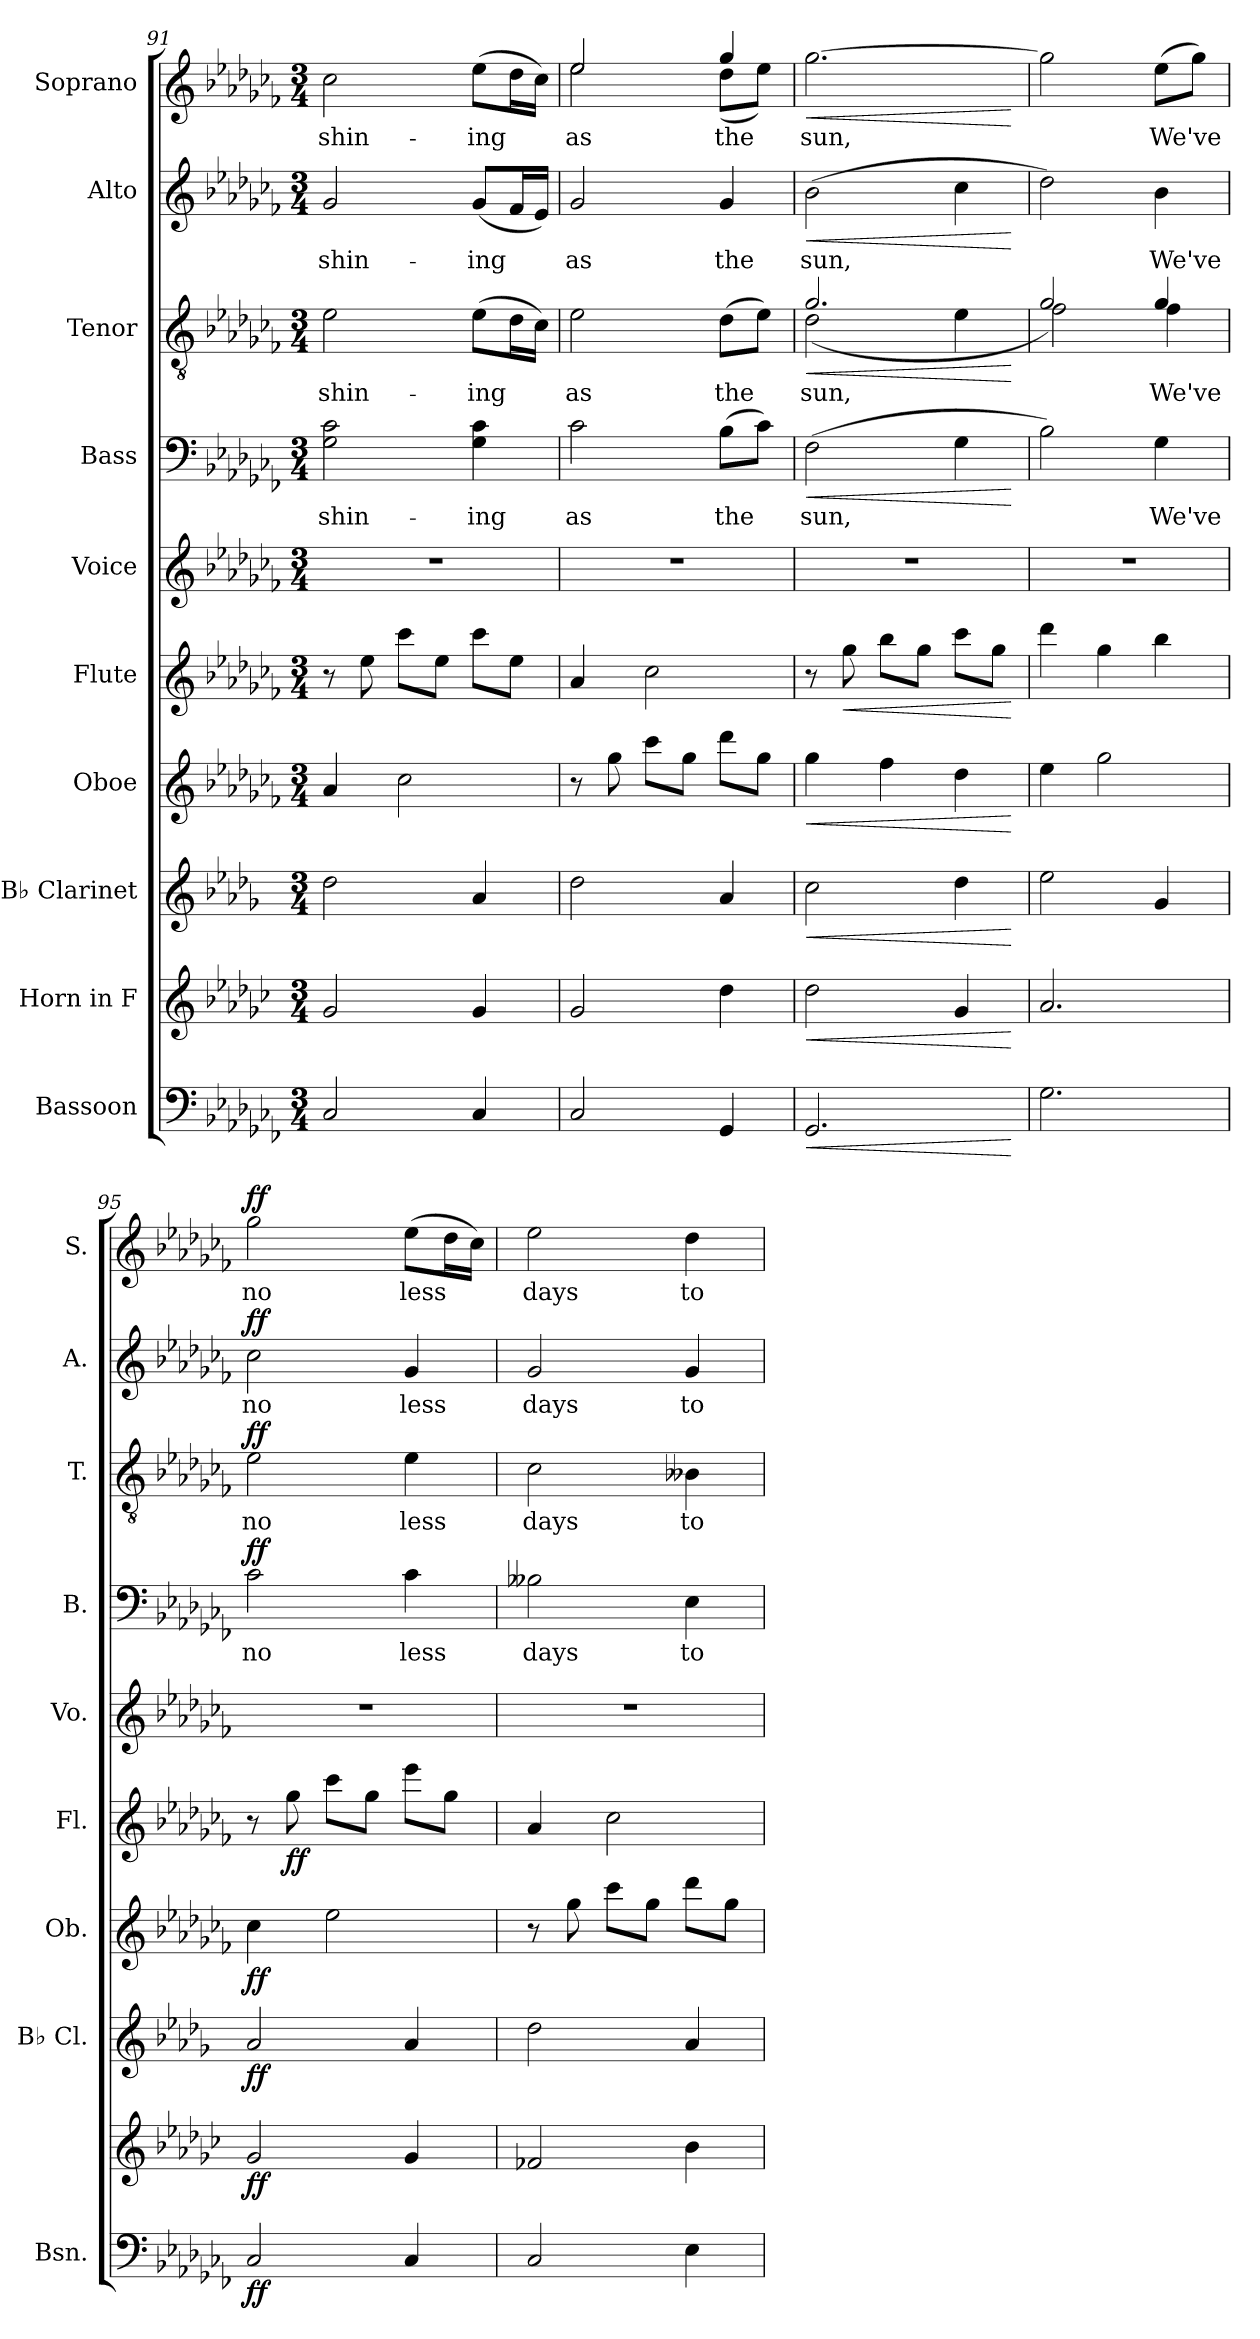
**kern	**dynam	**kern	**dynam	**kern	**dynam	**kern	**dynam	**kern	**dynam	**kern	**kern	**text	**dynam	**kern	**text	**dynam	**kern	**text	**dynam	**kern	**text	**dynam
*part10	*part10	*part9	*part9	*part8	*part8	*part7	*part7	*part6	*part6	*part5	*part4	*part4	*part4	*part3	*part3	*part3	*part2	*part2	*part2	*part1	*part1	*part1
*staff10	*staff10	*staff9	*staff9	*staff8	*staff8	*staff7	*staff7	*staff6	*staff6	*staff5	*staff4	*staff4	*staff4	*staff3	*staff3	*staff3	*staff2	*staff2	*staff2	*staff1	*staff1	*staff1
*I"Bassoon	*	*I"Horn in F	*	*I"B♭ Clarinet	*	*I"Oboe	*	*I"Flute	*	*I"Voice	*I"Bass	*	*	*I"Tenor	*	*	*I"Alto	*	*	*I"Soprano	*	*
*I'Bsn.	*	*	*	*I'B♭ Cl.	*	*I'Ob.	*	*I'Fl.	*	*I'Vo.	*I'B.	*	*	*I'T.	*	*	*I'A.	*	*	*I'S.	*	*
*clefF4	*	*clefG2	*	*clefG2	*	*clefG2	*	*clefG2	*	*clefG2	*clefF4	*	*	*clefGv2	*	*	*clefG2	*	*	*clefG2	*	*
*	*	*ITrd4c7	*	*ITrd1c2	*	*	*	*	*	*	*	*	*	*	*	*	*	*	*	*	*	*
*k[b-e-a-d-g-c-f-]	*	*k[b-e-a-d-g-c-f-]	*	*k[b-e-a-d-g-c-f-]	*	*k[b-e-a-d-g-c-f-]	*	*k[b-e-a-d-g-c-f-]	*	*k[b-e-a-d-g-c-f-]	*k[b-e-a-d-g-c-f-]	*	*	*k[b-e-a-d-g-c-f-]	*	*	*k[b-e-a-d-g-c-f-]	*	*	*k[b-e-a-d-g-c-f-]	*	*
*M3/4	*	*M3/4	*	*M3/4	*	*M3/4	*	*M3/4	*	*M3/4	*M3/4	*	*	*M3/4	*	*	*M3/4	*	*	*M3/4	*	*
=91	=91	=91	=91	=91	=91	=91	=91	=91	=91	=91	=91	=91	=91	=91	=91	=91	=91	=91	=91	=91	=91	=91
2C-/	.	2c-/	.	2cc-\	.	4a-/	.	8r	.	2.r	2G-\ 2c-\	shin-	.	2e-\	shin-	.	2g-/	shin-	.	2cc-\	shin-	.
.	.	.	.	.	.	.	.	8ee-\	.	.	.	.	.	.	.	.	.	.	.	.	.	.
.	.	.	.	.	.	2cc-\	.	8ccc-\L	.	.	.	.	.	.	.	.	.	.	.	.	.	.
.	.	.	.	.	.	.	.	8ee-\J	.	.	.	.	.	.	.	.	.	.	.	.	.	.
4C-/	.	4c-/	.	4g-/	.	.	.	8ccc-\L	.	.	4G-\ 4c-\	-ing	.	(8e-\L	-ing	.	(8g-/L	-ing	.	(8ee-\L	-ing	.
.	.	.	.	.	.	.	.	8ee-\J	.	.	.	.	.	16d-\L	.	.	16f-/L	.	.	16dd-\L	.	.
.	.	.	.	.	.	.	.	.	.	.	.	.	.	16c-\JJ)	.	.	16e-/JJ)	.	.	16cc-\JJ)	.	.
!!LO:PB:g=z
=92	=92	=92	=92	=92	=92	=92	=92	=92	=92	=92	=92	=92	=92	=92	=92	=92	=92	=92	=92	=92	=92	=92
*	*	*	*	*	*	*	*	*	*	*	*	*	*	*	*	*	*	*	*	*^	*	*
2C-/	.	2c-/	.	2cc-\	.	8r	.	4a-/	.	2.r	2c-\	as	.	2e-\	as	.	2g-/	as	.	2ee-/	2ee-\	as	.
.	.	.	.	.	.	8gg-\	.	.	.	.	.	.	.	.	.	.	.	.	.	.	.	.	.
.	.	.	.	.	.	8ccc-\L	.	2cc-\	.	.	.	.	.	.	.	.	.	.	.	.	.	.	.
.	.	.	.	.	.	8gg-\J	.	.	.	.	.	.	.	.	.	.	.	.	.	.	.	.	.
4GG-/	.	4g-\	.	4g-/	.	8ddd-\L	.	.	.	.	(8B-\L	the	.	(8d-\L	the	.	4g-/	the	.	4gg-/	(8dd-\L	the	.
.	.	.	.	.	.	8gg-\J	.	.	.	.	8c-\J)	.	.	8e-\J)	.	.	.	.	.	.	8ee-\J)	.	.
=93	=93	=93	=93	=93	=93	=93	=93	=93	=93	=93	=93	=93	=93	=93	=93	=93	=93	=93	=93	=93	=93	=93	=93
!	!LO:HP:b	!	!LO:HP:b	!	!LO:HP:b	!	!LO:HP:b	!	!	!	!	!	!LO:HP:b	!	!	!LO:HP:b	!	!	!LO:HP:b	!	!	!	!LO:HP:b
*	*	*	*	*	*	*	*	*	*	*	*	*	*	*^	*	*	*	*	*	*v	*v	*	*
2.GG-/	<	2g-\	<	2b-\	<	4gg-\	<	8r	.	2.r	(2F-\	sun,	<	2.g-/	(2d-\	sun,	<	(2b-\	sun,	<	[2.gg-\	sun,	<
!	!	!	!	!	!	!	!	!	!LO:HP:b	!	!	!	!	!	!	!	!	!	!	!	!	!	!
.	.	.	.	.	.	.	.	8gg-\	<	.	.	.	.	.	.	.	.	.	.	.	.	.	.
.	.	.	.	.	.	4ff-\	.	8bb-\L	.	.	.	.	.	.	.	.	.	.	.	.	.	.	.
.	.	.	.	.	.	.	.	8gg-\J	.	.	.	.	.	.	.	.	.	.	.	.	.	.	.
.	.	4c-/	.	4cc-\	.	4dd-\	.	8ccc-\L	.	.	4G-\	.	.	.	4e-\	.	.	4cc-\	.	.	.	.	.
.	.	.	.	.	.	.	.	8gg-\J	.	.	.	.	.	.	.	.	.	.	.	.	.	.	.
*	*	*	*	*	*	*	*	*	*	*	*	*	*	*v	*v	*	*	*	*	*	*	*	*
.	[	.	[	.	[	.	[	.	[	.	.	.	[	.	.	[	.	.	[	.	.	[
=94	=94	=94	=94	=94	=94	=94	=94	=94	=94	=94	=94	=94	=94	=94	=94	=94	=94	=94	=94	=94	=94	=94
*	*	*	*	*	*	*	*	*	*	*	*	*	*	*^	*	*	*	*	*	*	*	*
2.G-\	.	2.d-/	.	2dd-\	.	4ee-\	.	4ddd-\	.	2.r	2B-\)	.	.	2g-/	2f-\)	.	.	2dd-\)	.	.	2gg-\]	.	.
.	.	.	.	.	.	2gg-\	.	4gg-\	.	.	.	.	.	.	.	.	.	.	.	.	.	.	.
.	.	.	.	4f-/	.	.	.	4bb-\	.	.	4G-\	We've	.	4g-/	4f-\	We've	.	4b-\	We've	.	(8ee-\L	We've	.
.	.	.	.	.	.	.	.	.	.	.	.	.	.	.	.	.	.	.	.	.	8gg-\J)	.	.
*	*	*	*	*	*	*	*	*	*	*	*	*	*	*v	*v	*	*	*	*	*	*	*	*
=95	=95	=95	=95	=95	=95	=95	=95	=95	=95	=95	=95	=95	=95	=95	=95	=95	=95	=95	=95	=95	=95	=95
!	!LO:DY:b	!	!LO:DY:b	!	!LO:DY:b	!	!LO:DY:b	!	!	!	!	!	!LO:DY:a	!	!	!LO:DY:a	!	!	!LO:DY:a	!	!	!LO:DY:a
2C-/	ff	2c-/	ff	2g-/	ff	4cc-\	ff	8r	.	2.r	2c-\	no	ff	2e-\	no	ff	2cc-\	no	ff	2gg-\	no	ff
!	!	!	!	!	!	!	!	!	!LO:DY:b	!	!	!	!	!	!	!	!	!	!	!	!	!
.	.	.	.	.	.	.	.	8gg-\	ff	.	.	.	.	.	.	.	.	.	.	.	.	.
.	.	.	.	.	.	2ee-\	.	8ccc-\L	.	.	.	.	.	.	.	.	.	.	.	.	.	.
.	.	.	.	.	.	.	.	8gg-\J	.	.	.	.	.	.	.	.	.	.	.	.	.	.
4C-/	.	4c-/	.	4g-/	.	.	.	8eee-\L	.	.	4c-\	less	.	4e-\	less	.	4g-/	less	.	(8ee-\L	less	.
.	.	.	.	.	.	.	.	8gg-\J	.	.	.	.	.	.	.	.	.	.	.	16dd-\L	.	.
.	.	.	.	.	.	.	.	.	.	.	.	.	.	.	.	.	.	.	.	16cc-\JJ)	.	.
!!LO:PB:g=z
=96	=96	=96	=96	=96	=96	=96	=96	=96	=96	=96	=96	=96	=96	=96	=96	=96	=96	=96	=96	=96	=96	=96
2C-/	.	2B--X/	.	2cc-\	.	8r	.	4a-/	.	2.r	2B--X\	days	.	2c-\	days	.	2g-/	days	.	2ee-\	days	.
.	.	.	.	.	.	8gg-\	.	.	.	.	.	.	.	.	.	.	.	.	.	.	.	.
.	.	.	.	.	.	8ccc-\L	.	2cc-\	.	.	.	.	.	.	.	.	.	.	.	.	.	.
.	.	.	.	.	.	8gg-\J	.	.	.	.	.	.	.	.	.	.	.	.	.	.	.	.
4E-\	.	4e-\	.	4g-/	.	8ddd-\L	.	.	.	.	4E-\	to	.	4B--X\	to	.	4g-/	to	.	4dd-\	to	.
.	.	.	.	.	.	8gg-\J	.	.	.	.	.	.	.	.	.	.	.	.	.	.	.	.
=	=	=	=	=	=	=	=	=	=	=	=	=	=	=	=	=	=	=	=	=	=	=
*-	*-	*-	*-	*-	*-	*-	*-	*-	*-	*-	*-	*-	*-	*-	*-	*-	*-	*-	*-	*-	*-	*-
